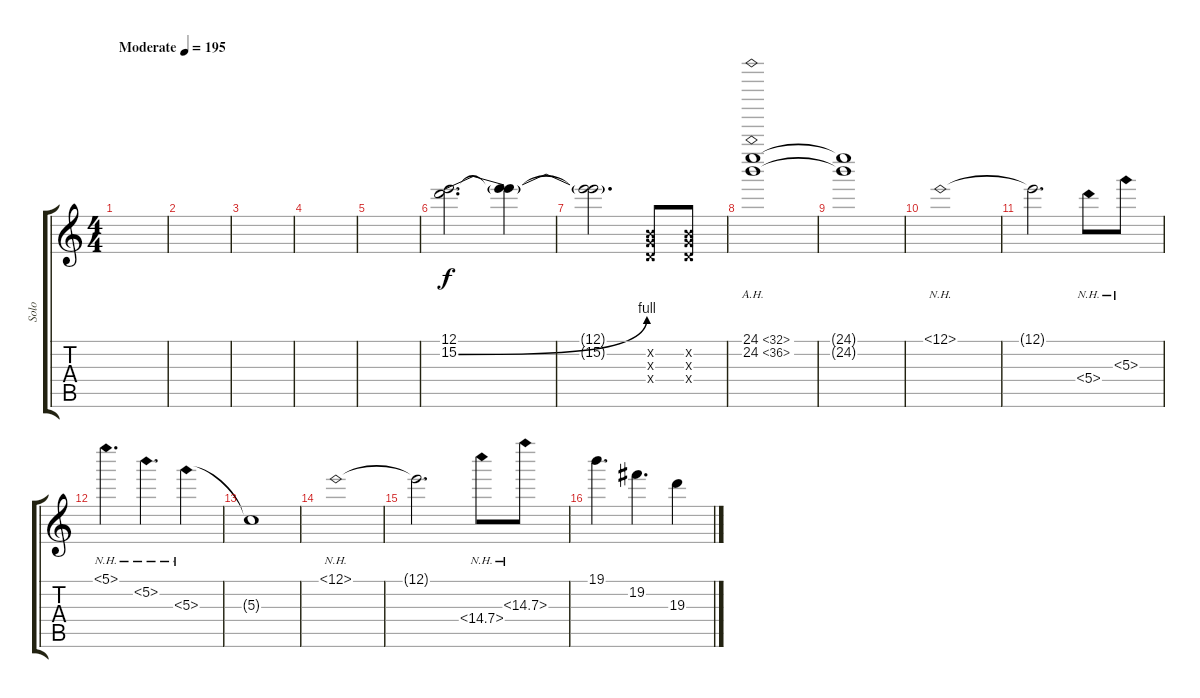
\track ("Solo" "Solo") {instrument overdrivenguitar}
\staff {score tabs}
\tuning (E4 B3 G3 D3 A2 E2) {hide}
\ts (4 4)
\tempo (195 "Moderate")
\clef g2
\ks c
|
|
|
|
|
(12.1 15.2{be (bend 0 0 60 4)}).2{d} (12.1{t} 15.2{t}).4 |
(12.1{t} 15.2{t}).2{d} (0.2{x} 0.3{x} 0.4{x}).8 (0.2{x} 0.3{x} 0.4{x}).8 |
(24.1{ah 8} 24.2{ah 12}).1{volume 0} |
(24.1{t} 24.2{t}).1 |
12.1{nh}.1{volume 13} |
12.1{t}.2{d} 5.4{nh}.8 5.3{nh}.8 |
5.1{nh}.4{d} 5.2{nh}.4{d} 5.3{nh}.4 |
5.3{t}.1 |
12.1{nh}.1{volume 13} |
12.1{t}.2{d} 14.4{nh}.8 14.3{nh}.8 |
19.1.4{d} 19.2.4{d} 19.3.4
